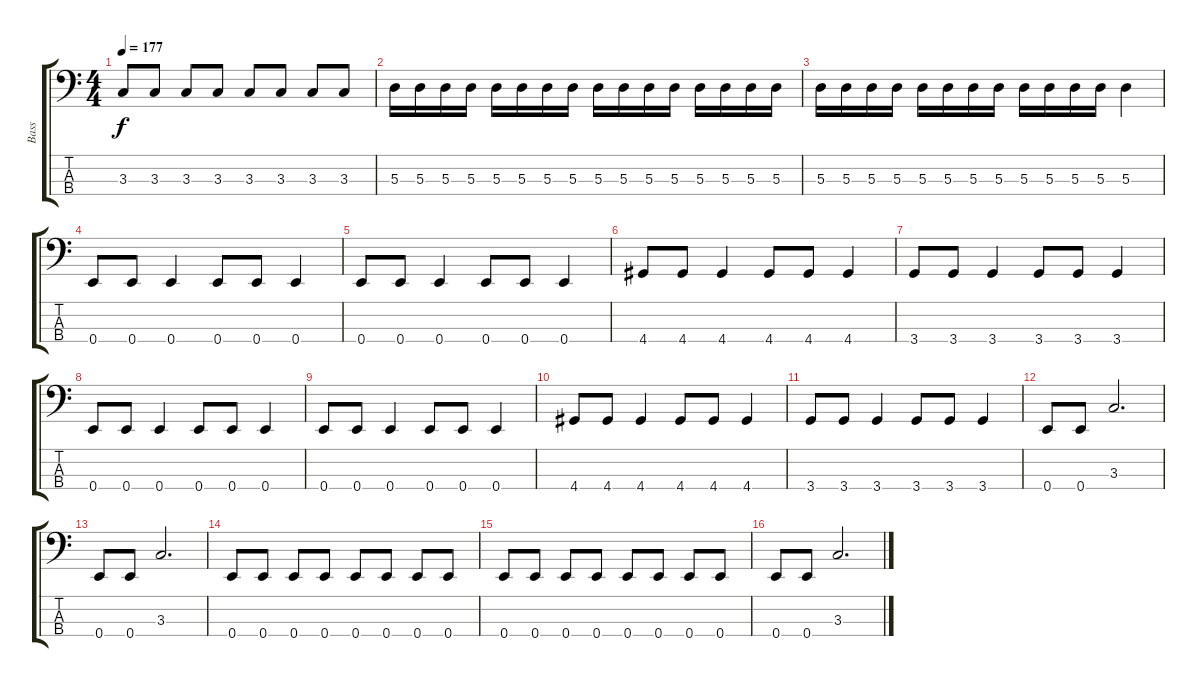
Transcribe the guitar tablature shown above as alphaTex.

\track ("Bass" "Bass") {instrument electricbasspick}
\staff {score tabs}
\tuning (G2 D2 A1 E1) {hide}
\ts (4 4)
\tempo 177
\clef f4
\ks c
3.3.8{dy f} 3.3.8 3.3.8 3.3.8 3.3.8 3.3.8 3.3.8 3.3.8 |
5.3.16 5.3.16 5.3.16 5.3.16 5.3.16 5.3.16 5.3.16 5.3.16 5.3.16 5.3.16 5.3.16 5.3.16 5.3.16 5.3.16 5.3.16 5.3.16 |
5.3.16 5.3.16 5.3.16 5.3.16 5.3.16 5.3.16 5.3.16 5.3.16 5.3.16 5.3.16 5.3.16 5.3.16 5.3.4 |
0.4.8 0.4.8 0.4.4 0.4.8 0.4.8 0.4.4 |
0.4.8 0.4.8 0.4.4 0.4.8 0.4.8 0.4.4 |
4.4.8 4.4.8 4.4.4 4.4.8 4.4.8 4.4.4 |
3.4.8 3.4.8 3.4.4 3.4.8 3.4.8 3.4.4 |
0.4.8 0.4.8 0.4.4 0.4.8 0.4.8 0.4.4 |
0.4.8 0.4.8 0.4.4 0.4.8 0.4.8 0.4.4 |
4.4.8 4.4.8 4.4.4 4.4.8 4.4.8 4.4.4 |
3.4.8 3.4.8 3.4.4 3.4.8 3.4.8 3.4.4 |
0.4.8 0.4.8 3.3.2{d} |
0.4.8 0.4.8 3.3.2{d} |
0.4.8 0.4.8 0.4.8 0.4.8 0.4.8 0.4.8 0.4.8 0.4.8 |
0.4.8 0.4.8 0.4.8 0.4.8 0.4.8 0.4.8 0.4.8 0.4.8 |
0.4.8 0.4.8 3.3.2{d}
